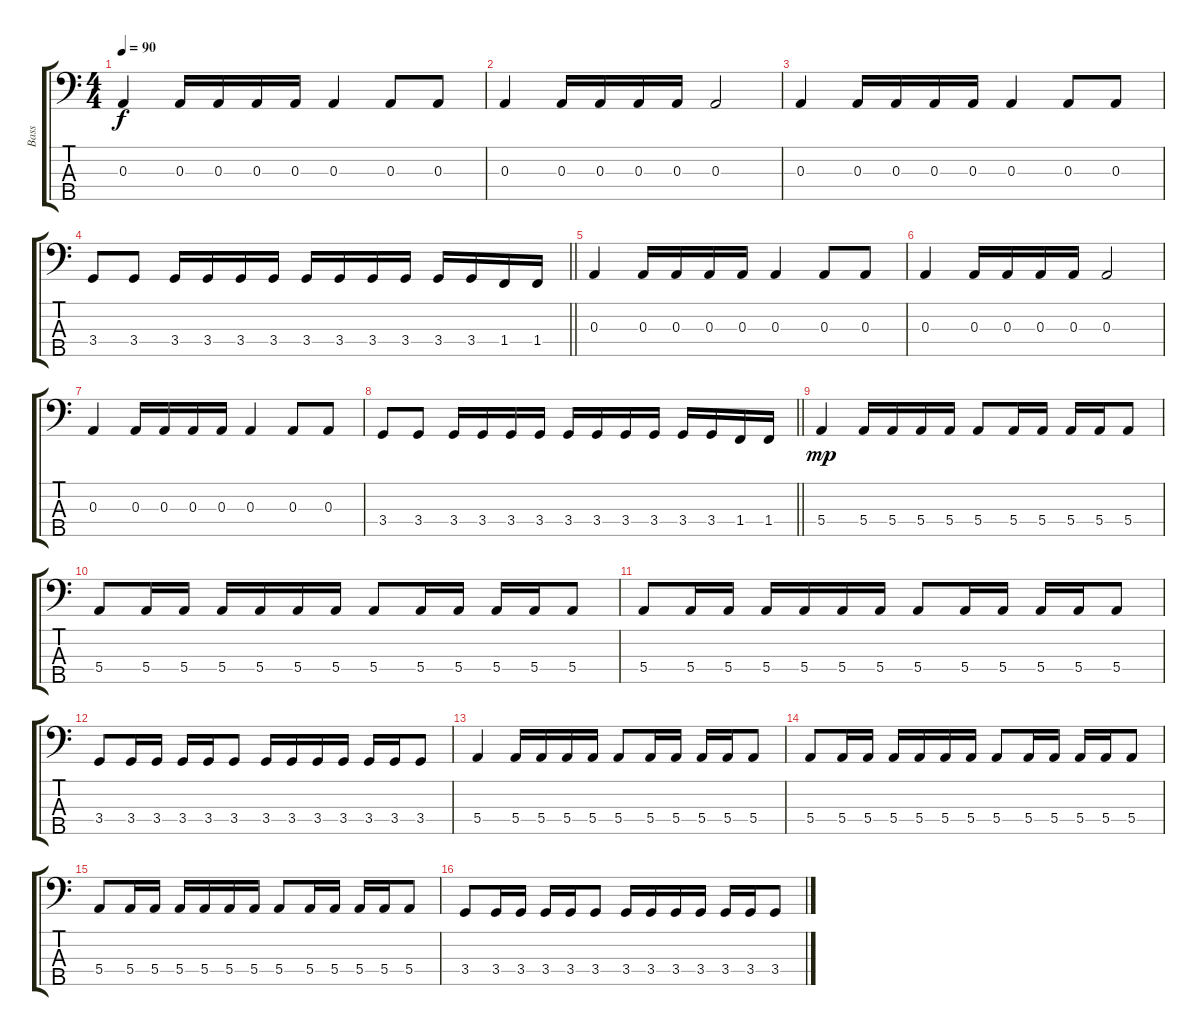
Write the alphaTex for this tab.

\track ("Bass" "Bass") {instrument electricbassfinger}
\staff {score tabs}
\tuning (G2 D2 A1 E1 B0) {hide}
\ts (4 4)
\section ("" "")
\tempo 90
\clef f4
\ks c
0.3.4{dy f} 0.3.16 0.3.16 0.3.16 0.3.16 0.3.4 0.3.8 0.3.8 |
0.3.4 0.3.16 0.3.16 0.3.16 0.3.16 0.3.2 |
0.3.4 0.3.16 0.3.16 0.3.16 0.3.16 0.3.4 0.3.8 0.3.8 |
\barLineRight lightlight
3.4.8 3.4.8 3.4.16 3.4.16 3.4.16 3.4.16 3.4.16 3.4.16 3.4.16 3.4.16 3.4.16 3.4.16 1.4.16 1.4.16 |
0.3.4 0.3.16 0.3.16 0.3.16 0.3.16 0.3.4 0.3.8 0.3.8 |
0.3.4 0.3.16 0.3.16 0.3.16 0.3.16 0.3.2 |
0.3.4 0.3.16 0.3.16 0.3.16 0.3.16 0.3.4 0.3.8 0.3.8 |
\barLineRight lightlight
3.4.8 3.4.8 3.4.16 3.4.16 3.4.16 3.4.16 3.4.16 3.4.16 3.4.16 3.4.16 3.4.16 3.4.16 1.4.16 1.4.16 |
5.4.4{dy mp} 5.4.16 5.4.16 5.4.16 5.4.16 5.4.8 5.4.16 5.4.16 5.4.16 5.4.16 5.4.8 |
5.4.8 5.4.16 5.4.16 5.4.16 5.4.16 5.4.16 5.4.16 5.4.8 5.4.16 5.4.16 5.4.16 5.4.16 5.4.8 |
5.4.8 5.4.16 5.4.16 5.4.16 5.4.16 5.4.16 5.4.16 5.4.8 5.4.16 5.4.16 5.4.16 5.4.16 5.4.8 |
3.4.8 3.4.16 3.4.16 3.4.16 3.4.16 3.4.8 3.4.16 3.4.16 3.4.16 3.4.16 3.4.16 3.4.16 3.4.8 |
5.4.4 5.4.16 5.4.16 5.4.16 5.4.16 5.4.8 5.4.16 5.4.16 5.4.16 5.4.16 5.4.8 |
5.4.8 5.4.16 5.4.16 5.4.16 5.4.16 5.4.16 5.4.16 5.4.8 5.4.16 5.4.16 5.4.16 5.4.16 5.4.8 |
5.4.8 5.4.16 5.4.16 5.4.16 5.4.16 5.4.16 5.4.16 5.4.8 5.4.16 5.4.16 5.4.16 5.4.16 5.4.8 |
3.4.8 3.4.16 3.4.16 3.4.16 3.4.16 3.4.8 3.4.16 3.4.16 3.4.16 3.4.16 3.4.16 3.4.16 3.4.8
